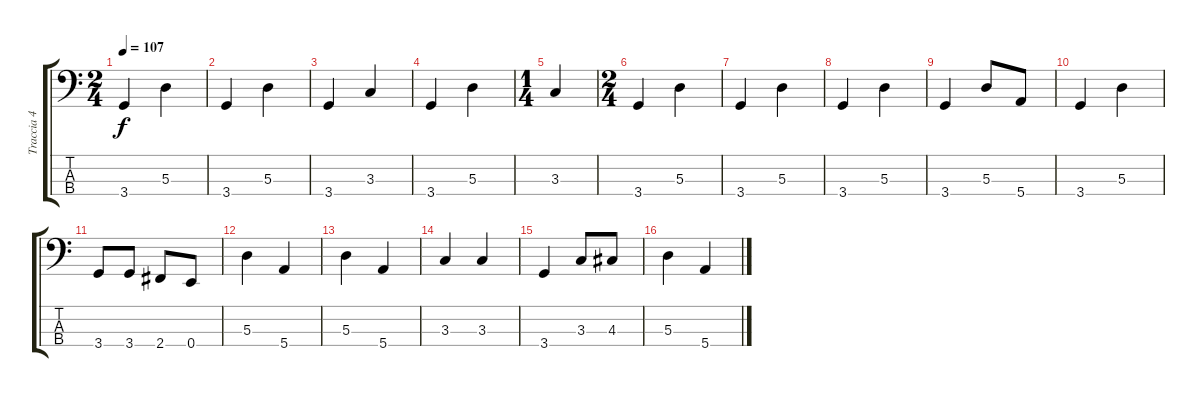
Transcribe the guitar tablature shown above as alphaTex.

\track ("Traccia 4" "Traccia 4") {instrument electricbassfinger}
\staff {score tabs}
\tuning (G2 D2 A1 E1) {hide}
\ts (2 4)
\tempo 107
\clef f4
\ks c
3.4.4{dy f} 5.3.4 |
3.4.4 5.3.4 |
3.4.4 3.3.4 |
3.4.4 5.3.4 |
\ts (1 4)
3.3.4 |
\ts (2 4)
3.4.4 5.3.4 |
3.4.4 5.3.4 |
3.4.4 5.3.4 |
3.4.4 5.3.8 5.4.8 |
3.4.4 5.3.4 |
3.4.8 3.4.8 2.4.8 0.4.8 |
5.3.4 5.4.4 |
5.3.4 5.4.4 |
3.3.4 3.3.4 |
3.4.4 3.3.8 4.3.8 |
5.3.4 5.4.4
